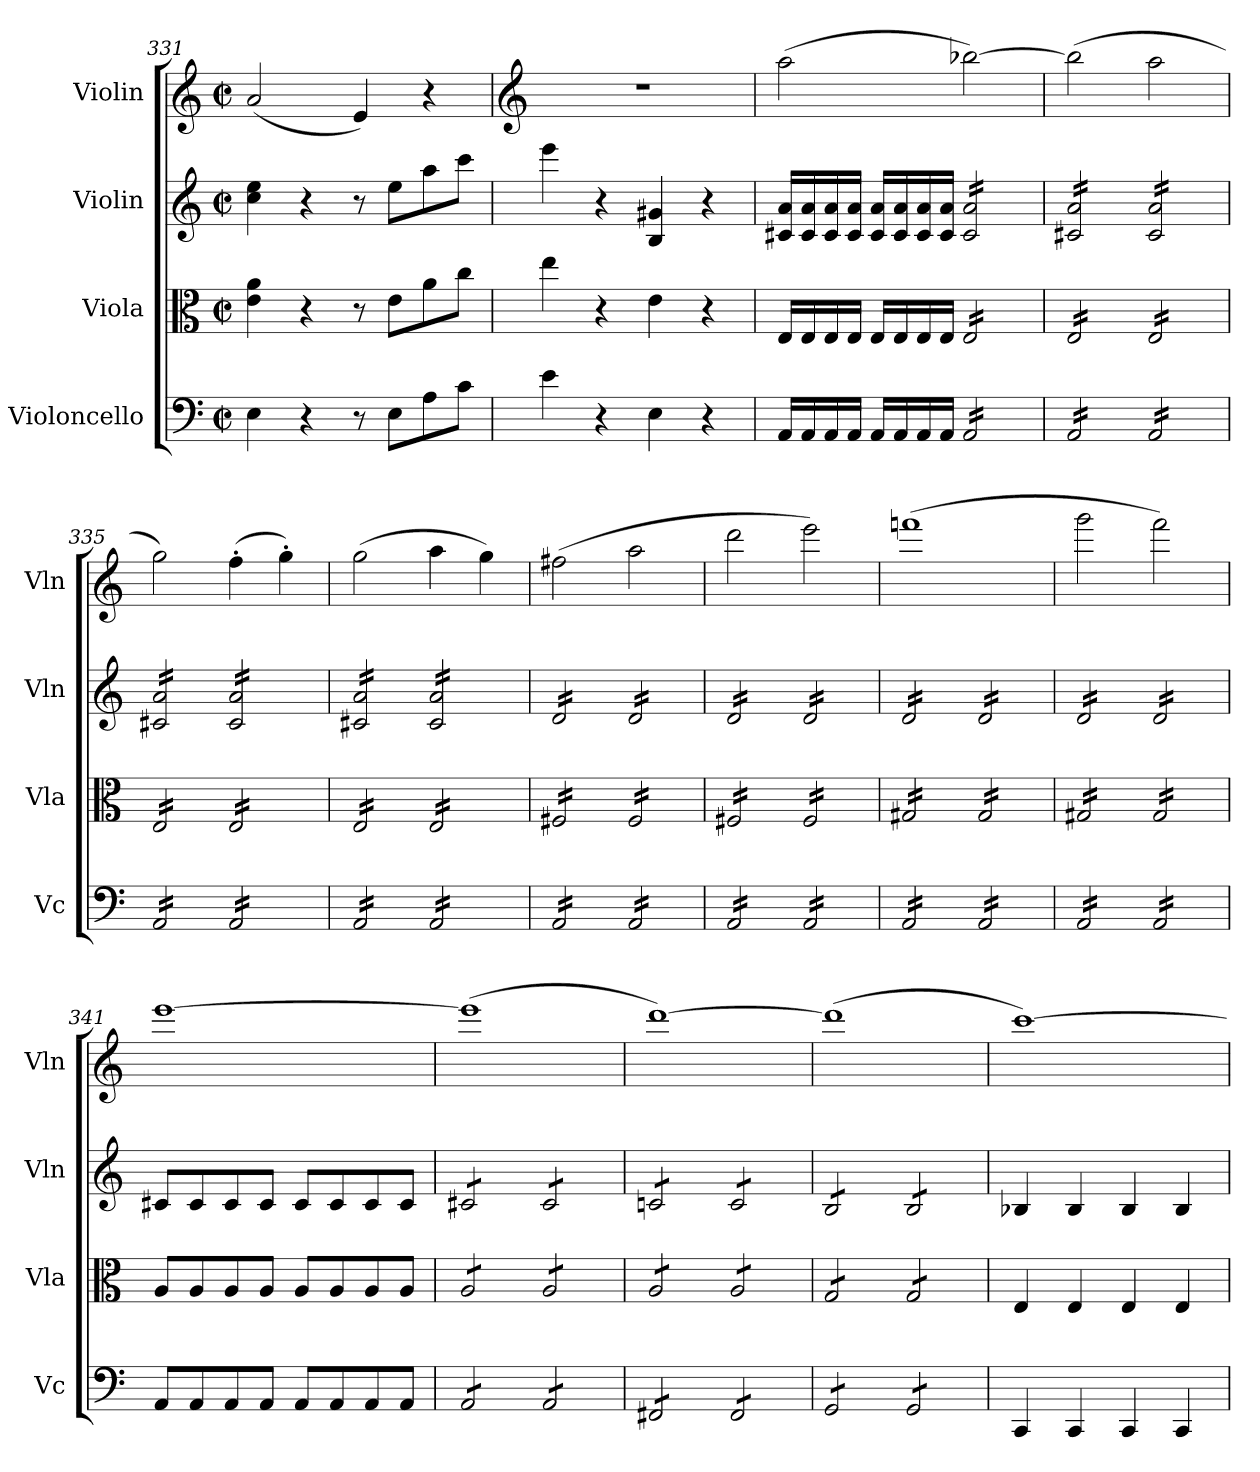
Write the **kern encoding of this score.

**kern	**kern	**kern	**kern
*part4	*part3	*part2	*part1
*staff4	*staff3	*staff2	*staff1
*I"Violoncello	*I"Viola	*I"Violin	*I"Violin
*I'Vc	*I'Vla	*I'Vln	*I'Vln
*clefF4	*clefC3	*clefG2	*clefG2
*k[]	*k[]	*k[]	*k[]
*M2/2	*M2/2	*M2/2	*M2/2
*met(c|)	*met(c|)	*met(c|)	*met(c|)
=331	=331	=331	=331
4E\	4e\ 4a\	4cc\ 4ee\	(2a/
4r	4r	4r	.
8r	8r	8r	4e/)
8E\L	8e\L	8ee\L	.
8A\	8a\	8aa\	4r
8c\J	8cc\J	8ccc\J	.
!!LO:LB:g=z
=332	=332	=332	=332
*	*	*	*clefG2
4e\	4ee\	4eee\	1r
4r	4r	4r	.
4E\	4e\	4B/ 4g#X/	.
4r	4r	4r	.
=333	=333	=333	=333
16AA/LL	16E/LL	16c#X/ 16a/LL	(2aa\
16AA/	16E/	16c#/ 16a/	.
16AA/	16E/	16c#/ 16a/	.
16AA/JJ	16E/JJ	16c#/ 16a/JJ	.
16AA/LL	16E/LL	16c#/ 16a/LL	.
16AA/	16E/	16c#/ 16a/	.
16AA/	16E/	16c#/ 16a/	.
16AA/JJ	16E/JJ	16c#/ 16a/JJ	.
*tremolo	*	*	*
*	*tremolo	*	*
*	*	*tremolo	*
16AA/LL	16E/LL	16c#/ 16a/LL	[2bb-X\)
16AA/	16E/	16c#/ 16a/	.
16AA/	16E/	16c#/ 16a/	.
16AA/	16E/	16c#/ 16a/	.
16AA/	16E/	16c#/ 16a/	.
16AA/	16E/	16c#/ 16a/	.
16AA/	16E/	16c#/ 16a/	.
16AA/JJ	16E/JJ	16c#/ 16a/JJ	.
=334	=334	=334	=334
16AA/LL	16E/LL	16c#X/ 16a/LL	(2bb-\]
16AA/	16E/	16c#X/ 16a/	.
16AA/	16E/	16c#X/ 16a/	.
16AA/	16E/	16c#X/ 16a/	.
16AA/	16E/	16c#X/ 16a/	.
16AA/	16E/	16c#X/ 16a/	.
16AA/	16E/	16c#X/ 16a/	.
16AA/JJ	16E/JJ	16c#X/ 16a/JJ	.
16AA/LL	16E/LL	16c#/ 16a/LL	2aa\
16AA/	16E/	16c#/ 16a/	.
16AA/	16E/	16c#/ 16a/	.
16AA/	16E/	16c#/ 16a/	.
16AA/	16E/	16c#/ 16a/	.
16AA/	16E/	16c#/ 16a/	.
16AA/	16E/	16c#/ 16a/	.
16AA/JJ	16E/JJ	16c#/ 16a/JJ	.
=335	=335	=335	=335
16AA/LL	16E/LL	16c#X/ 16a/LL	2gg\)
16AA/	16E/	16c#X/ 16a/	.
16AA/	16E/	16c#X/ 16a/	.
16AA/	16E/	16c#X/ 16a/	.
16AA/	16E/	16c#X/ 16a/	.
16AA/	16E/	16c#X/ 16a/	.
16AA/	16E/	16c#X/ 16a/	.
16AA/JJ	16E/JJ	16c#X/ 16a/JJ	.
16AA/LL	16E/LL	16c#/ 16a/LL	(4ff'\
16AA/	16E/	16c#/ 16a/	.
16AA/	16E/	16c#/ 16a/	.
16AA/	16E/	16c#/ 16a/	.
16AA/	16E/	16c#/ 16a/	4gg'\)
16AA/	16E/	16c#/ 16a/	.
16AA/	16E/	16c#/ 16a/	.
16AA/JJ	16E/JJ	16c#/ 16a/JJ	.
=336	=336	=336	=336
16AA/LL	16E/LL	16c#X/ 16a/LL	(2gg\
16AA/	16E/	16c#X/ 16a/	.
16AA/	16E/	16c#X/ 16a/	.
16AA/	16E/	16c#X/ 16a/	.
16AA/	16E/	16c#X/ 16a/	.
16AA/	16E/	16c#X/ 16a/	.
16AA/	16E/	16c#X/ 16a/	.
16AA/JJ	16E/JJ	16c#X/ 16a/JJ	.
16AA/LL	16E/LL	16c#/ 16a/LL	4aa\
16AA/	16E/	16c#/ 16a/	.
16AA/	16E/	16c#/ 16a/	.
16AA/	16E/	16c#/ 16a/	.
16AA/	16E/	16c#/ 16a/	4gg\)
16AA/	16E/	16c#/ 16a/	.
16AA/	16E/	16c#/ 16a/	.
16AA/JJ	16E/JJ	16c#/ 16a/JJ	.
=337	=337	=337	=337
16AA/LL	16F#X/LL	16d/LL	(2ff#X\
16AA/	16F#X/	16d/	.
16AA/	16F#X/	16d/	.
16AA/	16F#X/	16d/	.
16AA/	16F#X/	16d/	.
16AA/	16F#X/	16d/	.
16AA/	16F#X/	16d/	.
16AA/JJ	16F#X/JJ	16d/JJ	.
16AA/LL	16F#/LL	16d/LL	2aa\
16AA/	16F#/	16d/	.
16AA/	16F#/	16d/	.
16AA/	16F#/	16d/	.
16AA/	16F#/	16d/	.
16AA/	16F#/	16d/	.
16AA/	16F#/	16d/	.
16AA/JJ	16F#/JJ	16d/JJ	.
=338	=338	=338	=338
16AA/LL	16F#X/LL	16d/LL	2ddd\
16AA/	16F#X/	16d/	.
16AA/	16F#X/	16d/	.
16AA/	16F#X/	16d/	.
16AA/	16F#X/	16d/	.
16AA/	16F#X/	16d/	.
16AA/	16F#X/	16d/	.
16AA/JJ	16F#X/JJ	16d/JJ	.
16AA/LL	16F#/LL	16d/LL	2eee\)
16AA/	16F#/	16d/	.
16AA/	16F#/	16d/	.
16AA/	16F#/	16d/	.
16AA/	16F#/	16d/	.
16AA/	16F#/	16d/	.
16AA/	16F#/	16d/	.
16AA/JJ	16F#/JJ	16d/JJ	.
=339	=339	=339	=339
16AA/LL	16G#X/LL	16d/LL	(1fffn
16AA/	16G#X/	16d/	.
16AA/	16G#X/	16d/	.
16AA/	16G#X/	16d/	.
16AA/	16G#X/	16d/	.
16AA/	16G#X/	16d/	.
16AA/	16G#X/	16d/	.
16AA/JJ	16G#X/JJ	16d/JJ	.
16AA/LL	16G#/LL	16d/LL	.
16AA/	16G#/	16d/	.
16AA/	16G#/	16d/	.
16AA/	16G#/	16d/	.
16AA/	16G#/	16d/	.
16AA/	16G#/	16d/	.
16AA/	16G#/	16d/	.
16AA/JJ	16G#/JJ	16d/JJ	.
=340	=340	=340	=340
16AA/LL	16G#X/LL	16d/LL	2ggg\
16AA/	16G#X/	16d/	.
16AA/	16G#X/	16d/	.
16AA/	16G#X/	16d/	.
16AA/	16G#X/	16d/	.
16AA/	16G#X/	16d/	.
16AA/	16G#X/	16d/	.
16AA/JJ	16G#X/JJ	16d/JJ	.
16AA/LL	16G#/LL	16d/LL	2fff\)
16AA/	16G#/	16d/	.
16AA/	16G#/	16d/	.
16AA/	16G#/	16d/	.
16AA/	16G#/	16d/	.
16AA/	16G#/	16d/	.
16AA/	16G#/	16d/	.
16AA/JJ	16G#/JJ	16d/JJ	.
*	*	*Xtremolo	*
*	*Xtremolo	*	*
*Xtremolo	*	*	*
=341	=341	=341	=341
8AA/L	8A/L	8c#X/L	[1eee
8AA/	8A/	8c#/	.
8AA/	8A/	8c#/	.
8AA/J	8A/J	8c#/J	.
8AA/L	8A/L	8c#/L	.
8AA/	8A/	8c#/	.
8AA/	8A/	8c#/	.
8AA/J	8A/J	8c#/J	.
=342	=342	=342	=342
*tremolo	*	*	*
*	*tremolo	*	*
*	*	*tremolo	*
8AA/L	8A/L	8c#X/L	(>1eee]
8AA/	8A/	8c#X/	.
8AA/	8A/	8c#X/	.
8AA/J	8A/J	8c#X/J	.
8AA/L	8A/L	8c#/L	.
8AA/	8A/	8c#/	.
8AA/	8A/	8c#/	.
8AA/J	8A/J	8c#/J	.
=343	=343	=343	=343
8FF#X/L	8A/L	8cn/L	[1ddd)
8FF#X/	8A/	8cn/	.
8FF#X/	8A/	8cn/	.
8FF#X/J	8A/J	8cn/J	.
8FF#/L	8A/L	8c/L	.
8FF#/	8A/	8c/	.
8FF#/	8A/	8c/	.
8FF#/J	8A/J	8c/J	.
=344	=344	=344	=344
8GG/L	8G/L	8B/L	(>1ddd]
8GG/	8G/	8B/	.
8GG/	8G/	8B/	.
8GG/J	8G/J	8B/J	.
8GG/L	8G/L	8B/L	.
8GG/	8G/	8B/	.
8GG/	8G/	8B/	.
8GG/J	8G/J	8B/J	.
*	*	*Xtremolo	*
*	*Xtremolo	*	*
*Xtremolo	*	*	*
=345	=345	=345	=345
4CC/	4E/	4B-X/	[1ccc)
4CC/	4E/	4B-/	.
4CC/	4E/	4B-/	.
4CC/	4E/	4B-/	.
=	=	=	=
*-	*-	*-	*-
